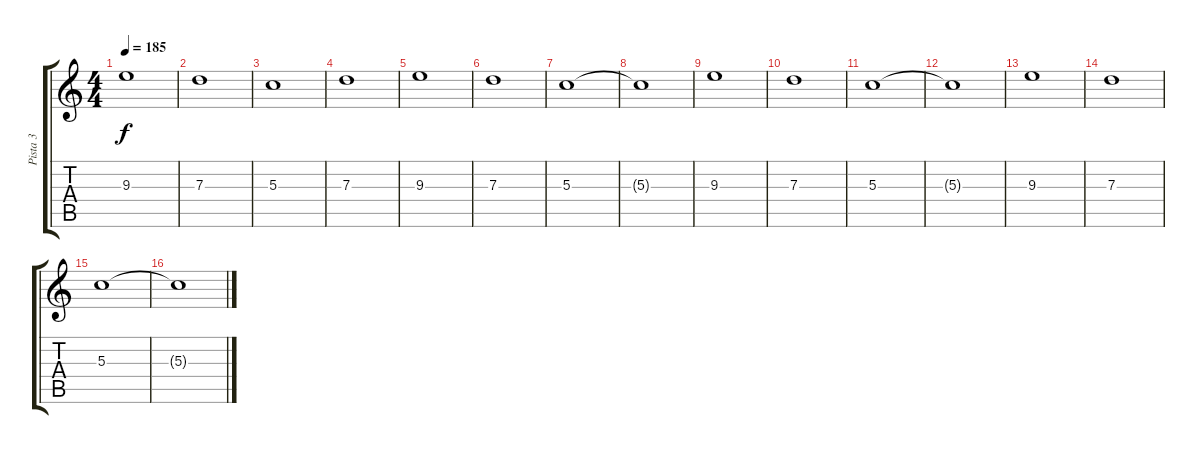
\track ("Pista 3" "Pista 3") {instrument overdrivenguitar}
\staff {score tabs}
\tuning (E4 B3 G3 D3 A2 E2) {hide}
\ts (4 4)
\tempo 185
\clef g2
\ks c
9.3.1{dy f} |
7.3.1 |
5.3.1 |
7.3.1 |
9.3.1 |
7.3.1 |
5.3.1 |
5.3{t}.1 |
9.3.1 |
7.3.1 |
5.3.1 |
5.3{t}.1 |
9.3.1 |
7.3.1 |
5.3.1 |
5.3{t}.1
